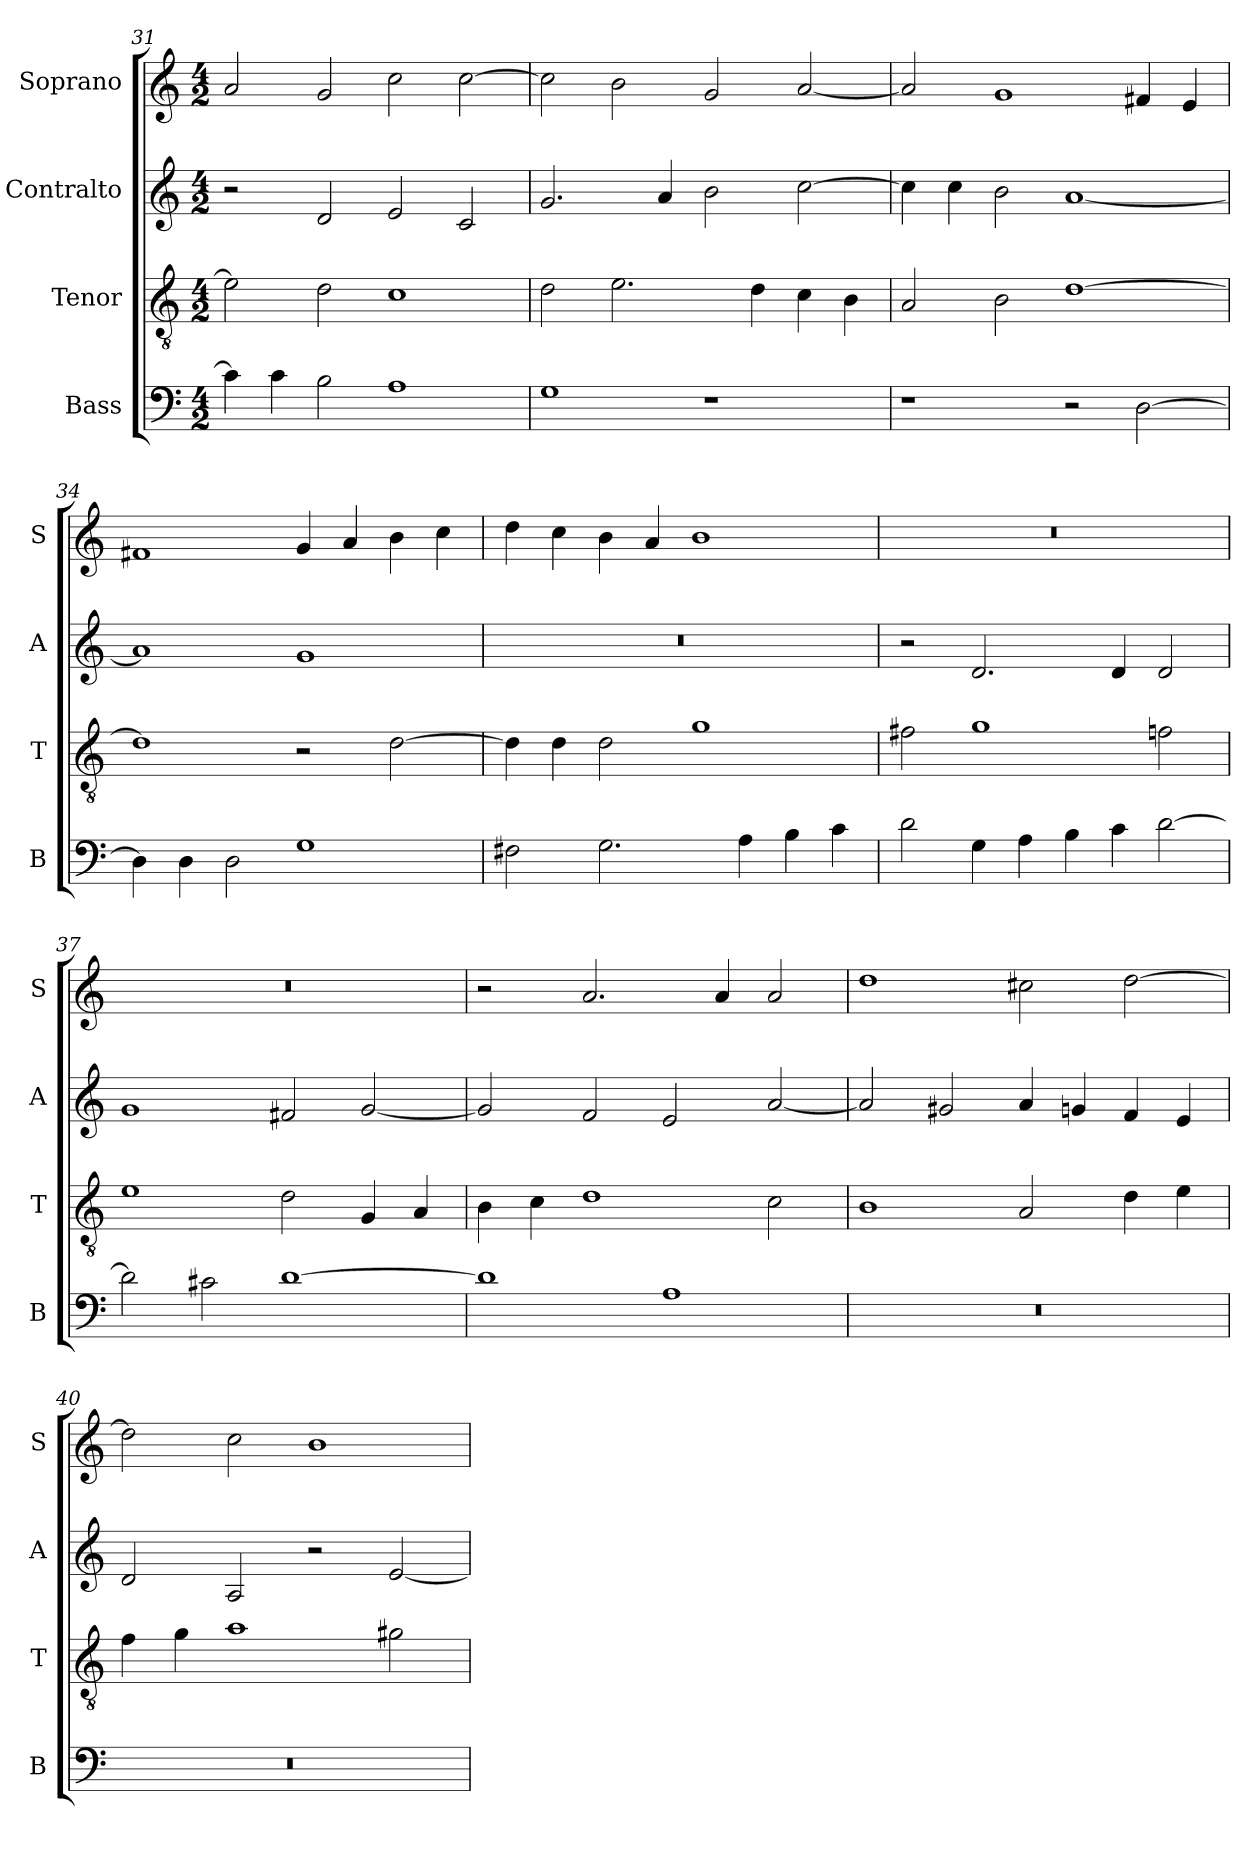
**kern	**kern	**kern	**kern
*part4	*part3	*part2	*part1
*staff4	*staff3	*staff2	*staff1
*I"Bass	*I"Tenor	*I"Contralto	*I"Soprano
*I'B	*I'T	*I'A	*I'S
*clefF4	*clefGv2	*clefG2	*clefG2
*k[]	*k[]	*k[]	*k[]
*D:dor	*D:dor	*D:dor	*D:dor
*M4/2	*M4/2	*M4/2	*M4/2
=31	=31	=31	=31
4c]	2e]	2r	2a
4c	.	.	.
2B	2d	2d	2g
1A	1c	2e	2cc
.	.	2c	[2cc
=32	=32	=32	=32
1G	2d	2.g	2cc]
.	2.e	.	2b
.	.	4a	.
1r	.	2b	2g
.	4d	.	.
.	4c	[2cc	[2a
.	4B	.	.
=33	=33	=33	=33
1r	2A	4cc]	2a]
.	.	4cc	.
.	2B	2b	1g
2r	[1d	[1a	.
[2D	.	.	4f#X
.	.	.	4e
=34	=34	=34	=34
4D]	1d]	1a]	1f#X
4D	.	.	.
2D	.	.	.
1G	2r	1g	4g
.	.	.	4a
.	[2d	.	4b
.	.	.	4cc
=35	=35	=35	=35
2F#X	4d]	0r	4dd
.	4d	.	4cc
2.G	2d	.	4b
.	.	.	4a
.	1g	.	1b
4A	.	.	.
4B	.	.	.
4c	.	.	.
=36	=36	=36	=36
2d	2f#X	2r	0r
4G	1g	2.d	.
4A	.	.	.
4B	.	.	.
4c	.	4d	.
[2d	2fn	2d	.
=37	=37	=37	=37
2d]	1e	1g	0r
2c#X	.	.	.
[1d	2d	2f#X	.
.	4G	[2g	.
.	4A	.	.
=38	=38	=38	=38
1d]	4B	2g]	2r
.	4c	.	.
.	1d	2f	2.a
1A	.	2e	.
.	.	.	4a
.	2c	[2a	2a
=39	=39	=39	=39
0r	1B	2a]	1dd
.	.	2g#X	.
.	2A	4a	2cc#X
.	.	4gn	.
.	4d	4f	[2dd
.	4e	4e	.
=40	=40	=40	=40
0r	4f	2d	2dd]
.	4g	.	.
.	1a	2A	2cc
.	.	2r	1b
.	2g#X	[2e	.
=	=	=	=
*-	*-	*-	*-
